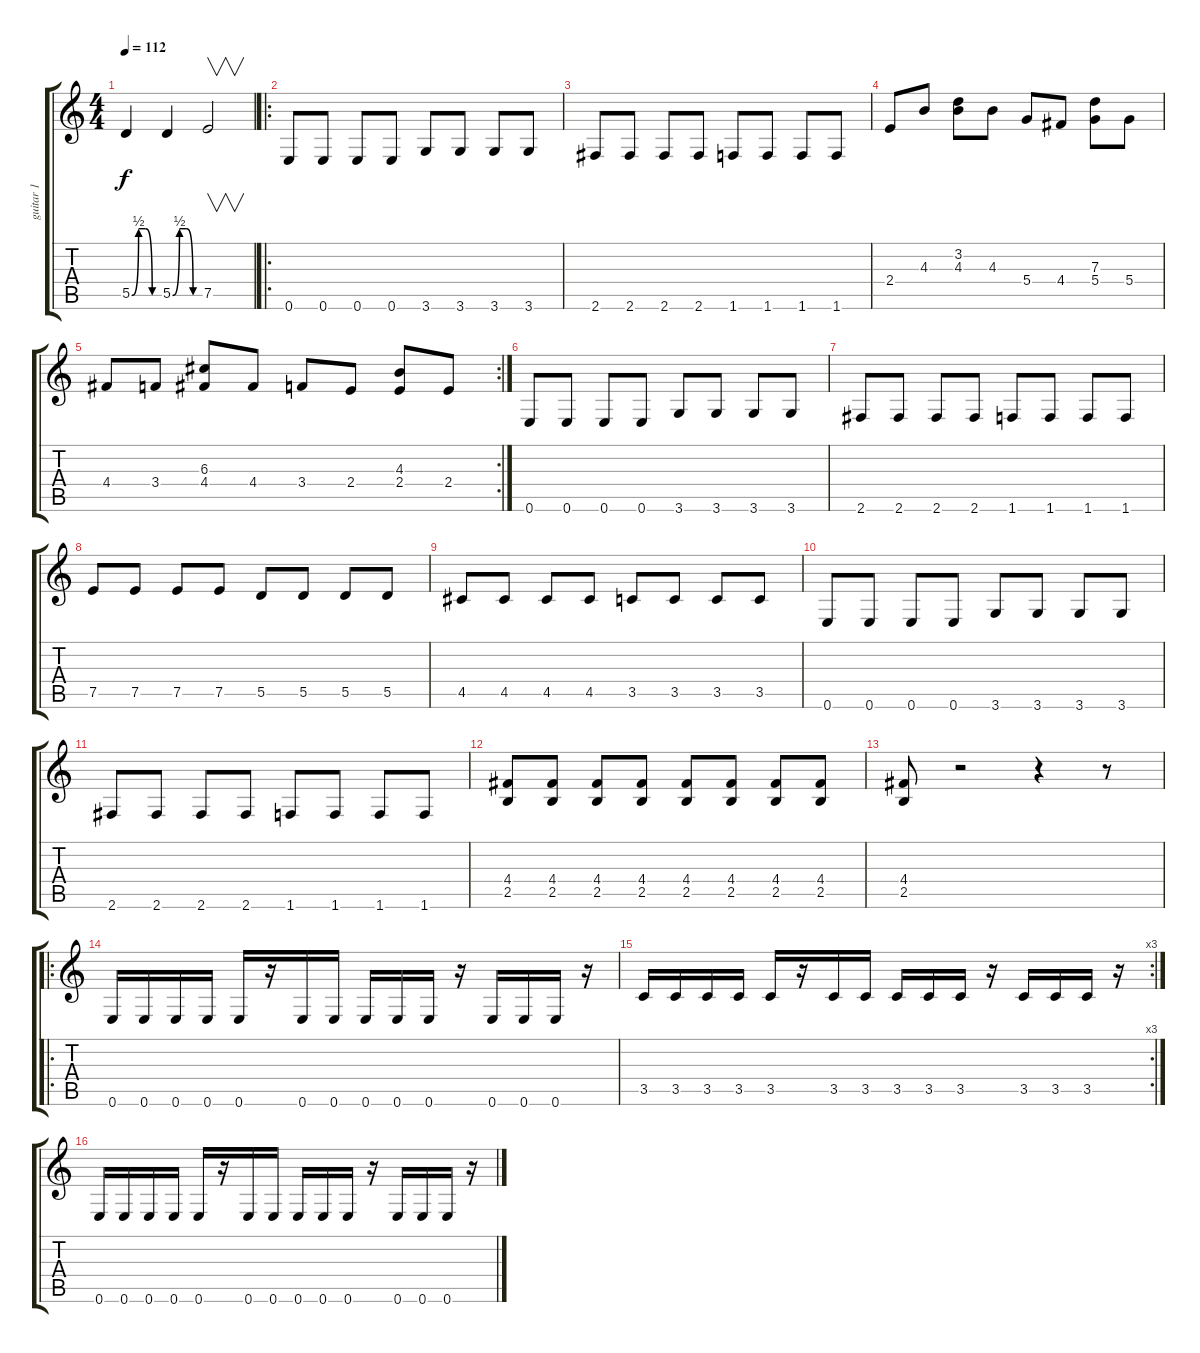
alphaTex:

\track ("guitar 1" "guitar 1") {instrument overdrivenguitar}
\staff {score tabs}
\tuning (E4 B3 G3 D3 A2 E2) {hide}
\ts (4 4)
\tempo 112
\clef g2
\ks c
5.5{be (custom 0 0 15 2 30 2 45 0 60 0)}.4{dy f} 5.5{be (custom 0 0 15 2 30 2 45 0 60 0)}.4 7.5.2{v} |
\ro
0.6.8{instrument electricguitarmuted} 0.6.8 0.6.8 0.6.8 3.6.8 3.6.8 3.6.8 3.6.8 |
2.6.8 2.6.8 2.6.8 2.6.8 1.6.8 1.6.8 1.6.8 1.6.8 |
2.4.8{instrument overdrivenguitar} 4.3.8 (3.2 4.3).8 4.3.8 5.4.8 4.4.8 (7.3 5.4).8 5.4.8 |
\rc 2
4.4.8 3.4.8 (6.3 4.4).8 4.4.8 3.4.8 2.4.8 (4.3 2.4).8 2.4.8 |
0.6.8{instrument electricguitarmuted} 0.6.8 0.6.8 0.6.8 3.6.8 3.6.8 3.6.8 3.6.8 |
2.6.8 2.6.8 2.6.8 2.6.8 1.6.8 1.6.8 1.6.8 1.6.8 |
7.5.8 7.5.8 7.5.8 7.5.8 5.5.8 5.5.8 5.5.8 5.5.8 |
4.5.8 4.5.8 4.5.8 4.5.8 3.5.8 3.5.8 3.5.8 3.5.8 |
0.6.8 0.6.8 0.6.8 0.6.8 3.6.8 3.6.8 3.6.8 3.6.8 |
2.6.8 2.6.8 2.6.8 2.6.8 1.6.8 1.6.8 1.6.8 1.6.8 |
(4.4 2.5).8{instrument overdrivenguitar} (4.4 2.5).8 (4.4 2.5).8 (4.4 2.5).8 (4.4 2.5).8 (4.4 2.5).8 (4.4 2.5).8 (4.4 2.5).8 |
(4.4 2.5).8 r.2 r.4 r.8 |
\ro
0.6.16 0.6.16 0.6.16 0.6.16 0.6.16 r.16 0.6.16 0.6.16 0.6.16 0.6.16 0.6.16 r.16 0.6.16 0.6.16 0.6.16 r.16 |
\rc 3
3.5.16 3.5.16 3.5.16 3.5.16 3.5.16 r.16 3.5.16 3.5.16 3.5.16 3.5.16 3.5.16 r.16 3.5.16 3.5.16 3.5.16 r.16 |
0.6.16 0.6.16 0.6.16 0.6.16 0.6.16 r.16 0.6.16 0.6.16 0.6.16 0.6.16 0.6.16 r.16 0.6.16 0.6.16 0.6.16 r.16
